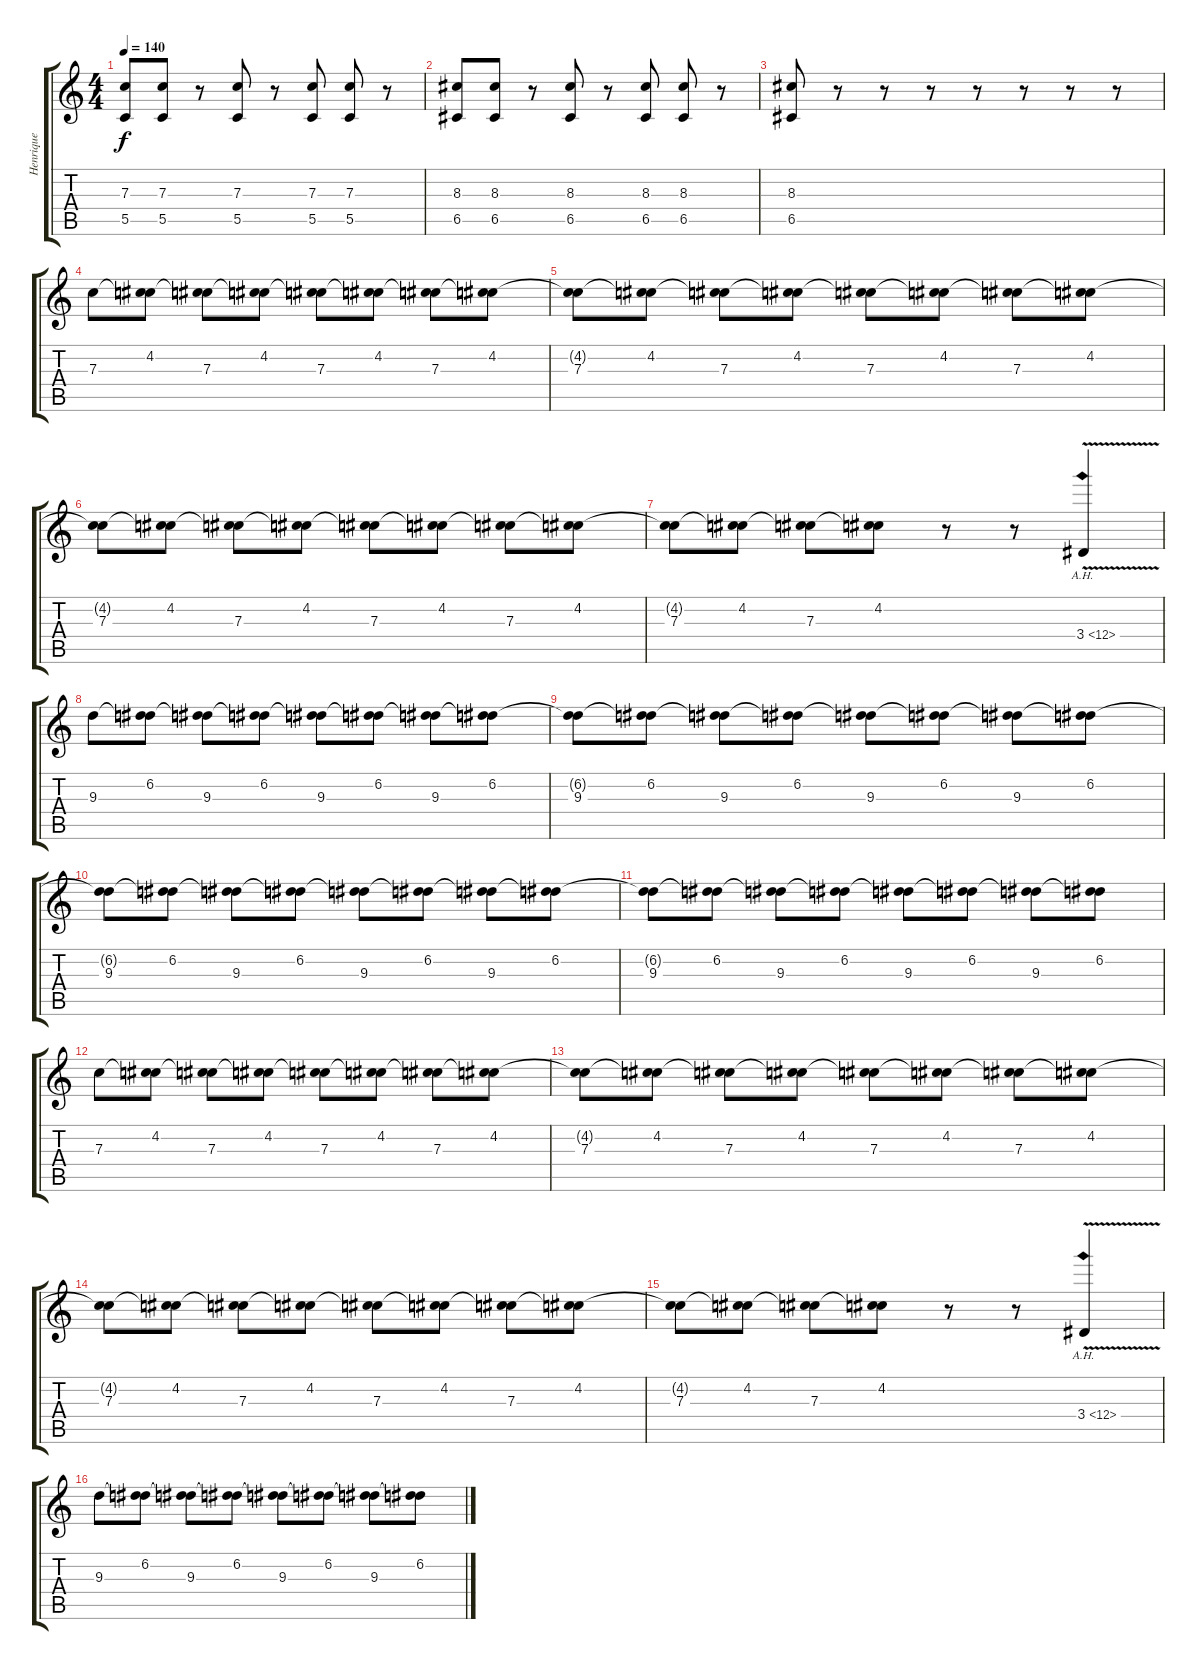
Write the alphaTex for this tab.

\track ("Henrique" "Henrique") {instrument distortionguitar}
\staff {score tabs}
\tuning (D4 A3 F3 C3 G2 C2) {hide}
\ts (4 4)
\tempo 140
\clef g2
\ks c
(7.3 5.5).8{dy f} (7.3 5.5).8 r.8 (7.3 5.5).8 r.8 (7.3 5.5).8 (7.3 5.5).8 r.8 |
(8.3 6.5).8 (8.3 6.5).8 r.8 (8.3 6.5).8 r.8 (8.3 6.5).8 (8.3 6.5).8 r.8 |
(8.3 6.5).8 r.8 r.8 r.8 r.8 r.8 r.8 r.8 |
7.3.8 (4.2 7.3{t}).8 (4.2{t} 7.3).8 (4.2 7.3{t}).8 (4.2{t} 7.3).8 (4.2 7.3{t}).8 (4.2{t} 7.3).8 (4.2 7.3{t}).8 |
(4.2{t} 7.3).8 (4.2 7.3{t}).8 (4.2{t} 7.3).8 (4.2 7.3{t}).8 (4.2{t} 7.3).8 (4.2 7.3{t}).8 (4.2{t} 7.3).8 (4.2 7.3{t}).8 |
(4.2{t} 7.3).8 (4.2 7.3{t}).8 (4.2{t} 7.3).8 (4.2 7.3{t}).8 (4.2{t} 7.3).8 (4.2 7.3{t}).8 (4.2{t} 7.3).8 (4.2 7.3{t}).8 |
(4.2{t} 7.3).8 (4.2 7.3{t}).8 (4.2{t} 7.3).8 (4.2 7.3{t}).8 r.8 r.8 3.4{ah 9 v}.4{instrument guitarharmonics} |
9.3.8{instrument distortionguitar} (6.2 9.3{t}).8 (6.2{t} 9.3).8 (6.2 9.3{t}).8 (6.2{t} 9.3).8 (6.2 9.3{t}).8 (6.2{t} 9.3).8 (6.2 9.3{t}).8 |
(6.2{t} 9.3).8 (6.2 9.3{t}).8 (6.2{t} 9.3).8 (6.2 9.3{t}).8 (6.2{t} 9.3).8 (6.2 9.3{t}).8 (6.2{t} 9.3).8 (6.2 9.3{t}).8 |
(6.2{t} 9.3).8 (6.2 9.3{t}).8 (6.2{t} 9.3).8 (6.2 9.3{t}).8 (6.2{t} 9.3).8 (6.2 9.3{t}).8 (6.2{t} 9.3).8 (6.2 9.3{t}).8 |
(6.2{t} 9.3).8 (6.2 9.3{t}).8 (6.2{t} 9.3).8 (6.2 9.3{t}).8 (6.2{t} 9.3).8 (6.2 9.3{t}).8 (6.2{t} 9.3).8 (6.2 9.3{t}).8 |
7.3.8 (4.2 7.3{t}).8 (4.2{t} 7.3).8 (4.2 7.3{t}).8 (4.2{t} 7.3).8 (4.2 7.3{t}).8 (4.2{t} 7.3).8 (4.2 7.3{t}).8 |
(4.2{t} 7.3).8 (4.2 7.3{t}).8 (4.2{t} 7.3).8 (4.2 7.3{t}).8 (4.2{t} 7.3).8 (4.2 7.3{t}).8 (4.2{t} 7.3).8 (4.2 7.3{t}).8 |
(4.2{t} 7.3).8 (4.2 7.3{t}).8 (4.2{t} 7.3).8 (4.2 7.3{t}).8 (4.2{t} 7.3).8 (4.2 7.3{t}).8 (4.2{t} 7.3).8 (4.2 7.3{t}).8 |
(4.2{t} 7.3).8 (4.2 7.3{t}).8 (4.2{t} 7.3).8 (4.2 7.3{t}).8 r.8 r.8 3.4{ah 9 v}.4{instrument guitarharmonics} |
9.3.8{instrument distortionguitar} (6.2 9.3{t}).8 (6.2{t} 9.3).8 (6.2 9.3{t}).8 (6.2{t} 9.3).8 (6.2 9.3{t}).8 (6.2{t} 9.3).8 (6.2 9.3{t}).8
